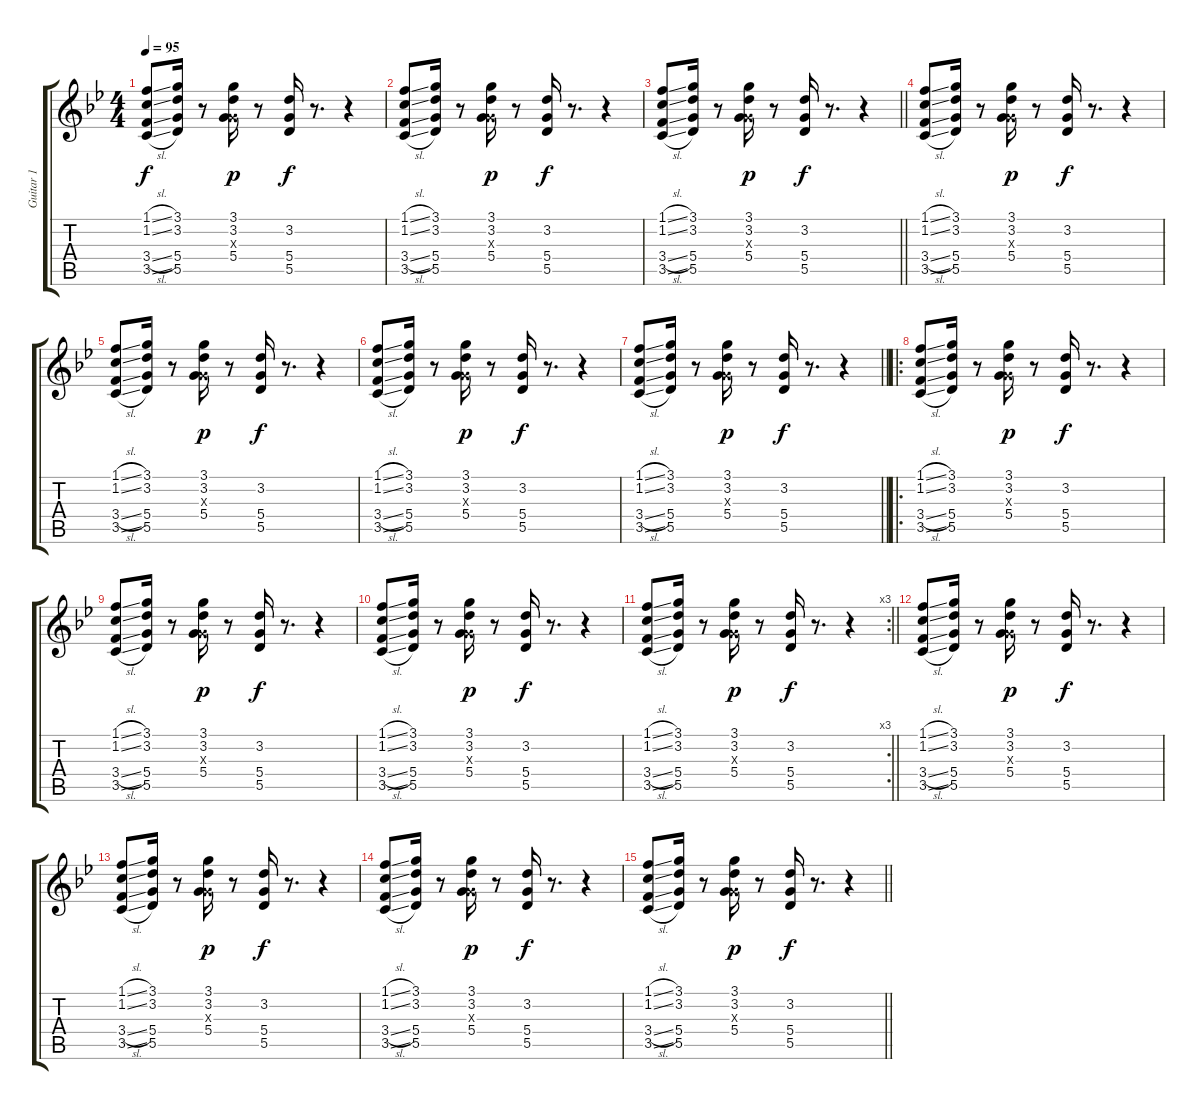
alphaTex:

\track ("Guitar 1" "Guitar 1") {instrument overdrivenguitar}
\staff {score tabs}
\tuning (E4 B3 G3 D3 A2 E2) {hide}
\ts (4 4)
\tempo 95
\clef g2
\ks gminor
(1.1{sl} 1.2{sl} 3.4{sl} 3.5{sl}).8{dy f} (3.1 3.2 5.4 5.5).16 r.8 (3.1 3.2 0.3{x} 5.4).16{dy p} r.8 (3.2 5.4 5.5).16{dy f} r.8{d} r.4 |
(1.1{sl} 1.2{sl} 3.4{sl} 3.5{sl}).8 (3.1 3.2 5.4 5.5).16 r.8 (3.1 3.2 0.3{x} 5.4).16{dy p} r.8 (3.2 5.4 5.5).16{dy f} r.8{d} r.4 |
\barLineRight lightlight
(1.1{sl} 1.2{sl} 3.4{sl} 3.5{sl}).8 (3.1 3.2 5.4 5.5).16 r.8 (3.1 3.2 0.3{x} 5.4).16{dy p} r.8 (3.2 5.4 5.5).16{dy f} r.8{d} r.4 |
(1.1{sl} 1.2{sl} 3.4{sl} 3.5{sl}).8 (3.1 3.2 5.4 5.5).16 r.8 (3.1 3.2 0.3{x} 5.4).16{dy p} r.8 (3.2 5.4 5.5).16{dy f} r.8{d} r.4 |
(1.1{sl} 1.2{sl} 3.4{sl} 3.5{sl}).8 (3.1 3.2 5.4 5.5).16 r.8 (3.1 3.2 0.3{x} 5.4).16{dy p} r.8 (3.2 5.4 5.5).16{dy f} r.8{d} r.4 |
(1.1{sl} 1.2{sl} 3.4{sl} 3.5{sl}).8 (3.1 3.2 5.4 5.5).16 r.8 (3.1 3.2 0.3{x} 5.4).16{dy p} r.8 (3.2 5.4 5.5).16{dy f} r.8{d} r.4 |
\barLineRight lightlight
(1.1{sl} 1.2{sl} 3.4{sl} 3.5{sl}).8 (3.1 3.2 5.4 5.5).16 r.8 (3.1 3.2 0.3{x} 5.4).16{dy p} r.8 (3.2 5.4 5.5).16{dy f} r.8{d} r.4 |
\ro
(1.1{sl} 1.2{sl} 3.4{sl} 3.5{sl}).8 (3.1 3.2 5.4 5.5).16 r.8 (3.1 3.2 0.3{x} 5.4).16{dy p} r.8 (3.2 5.4 5.5).16{dy f} r.8{d} r.4 |
(1.1{sl} 1.2{sl} 3.4{sl} 3.5{sl}).8 (3.1 3.2 5.4 5.5).16 r.8 (3.1 3.2 0.3{x} 5.4).16{dy p} r.8 (3.2 5.4 5.5).16{dy f} r.8{d} r.4 |
(1.1{sl} 1.2{sl} 3.4{sl} 3.5{sl}).8 (3.1 3.2 5.4 5.5).16 r.8 (3.1 3.2 0.3{x} 5.4).16{dy p} r.8 (3.2 5.4 5.5).16{dy f} r.8{d} r.4 |
\rc 3
\barLineRight lightlight
(1.1{sl} 1.2{sl} 3.4{sl} 3.5{sl}).8 (3.1 3.2 5.4 5.5).16 r.8 (3.1 3.2 0.3{x} 5.4).16{dy p} r.8 (3.2 5.4 5.5).16{dy f} r.8{d} r.4 |
(1.1{sl} 1.2{sl} 3.4{sl} 3.5{sl}).8 (3.1 3.2 5.4 5.5).16 r.8 (3.1 3.2 0.3{x} 5.4).16{dy p} r.8 (3.2 5.4 5.5).16{dy f} r.8{d} r.4 |
(1.1{sl} 1.2{sl} 3.4{sl} 3.5{sl}).8 (3.1 3.2 5.4 5.5).16 r.8 (3.1 3.2 0.3{x} 5.4).16{dy p} r.8 (3.2 5.4 5.5).16{dy f} r.8{d} r.4 |
(1.1{sl} 1.2{sl} 3.4{sl} 3.5{sl}).8 (3.1 3.2 5.4 5.5).16 r.8 (3.1 3.2 0.3{x} 5.4).16{dy p} r.8 (3.2 5.4 5.5).16{dy f} r.8{d} r.4 |
\barLineRight lightlight
(1.1{sl} 1.2{sl} 3.4{sl} 3.5{sl}).8 (3.1 3.2 5.4 5.5).16 r.8 (3.1 3.2 0.3{x} 5.4).16{dy p} r.8 (3.2 5.4 5.5).16{dy f} r.8{d} r.4
